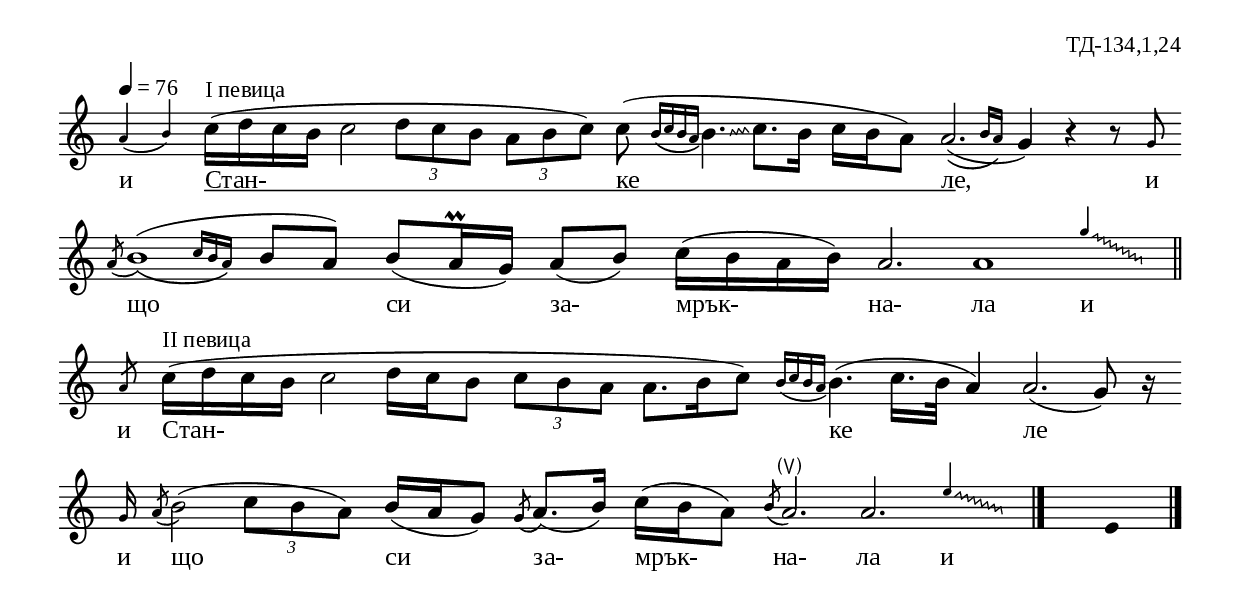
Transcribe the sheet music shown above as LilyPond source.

%{
TD_134_1_24
%}

\include "td-preamble.ly"

\score {
\relative c'' {
\tempo 4 = 76
%\time 5/16
\cadenzaOn
\override Glissando #'style = #'zigzag
\phrasingSlurDown
\stemUp \ii a4( \ii b) \stemNeutral
c16^\markup{I певица}[( d c b] c2 \times 2/3 { d8[ c b] } \times 2/3 { a[ b c]) }
c8( \grace { b16[\( c b a] } b4.\)\glissando c8.[ b16] c[ b a8])
\afterGrace a2.(\( { b16[ a]\) } g4) r r8 \ii g8
\bar ""
\acciaccatura a8 \afterGrace b1(\( { c16[ b a]\) } b8[ a]) b[( a16\prall g])
a8[( b]) c16[( b a b]) a2. a1 
\stemUp \ii g'4\glissando \hideNotes a,64 \unHideNotes \stemNeutral 
\bar "||"
\iii a8 
c16^\markup{II певица}[( d c b] c2 d16[ c b8] \times 2/3 { c[ b a] } a8.[ b16 c8])
\acciaccatura { b16[ c b a] } b4.( c16.[ b32] a4) a2.( g8) r16 \bar "" \ii g \bar ""
\acciaccatura a8 b2( \times 2/3 { c8[ b a]) } 
\bar ""
b16[( a g8]) \acciaccatura g a8.[( b16]) c[( b a8]) 
\parS
\acciaccatura b8 a2.-\parenthesize^\ltoe a 
\stemUp \ii e'4\glissando \hideNotes a,64 \unHideNotes 
 \bar "|." 
s4 \fixB e
 \bar "|."  
}
\addlyrics { и Стан- \startTextSpan ке ле, \stopTextSpan и що си за- мрък- на- ла и " "
 и Стан- ке ле и що си за- мрък- на- ла и }
%
\layout {
     \context { 
	    \Staff \remove "Time_signature_engraver" } 
  indent = #0
  line-width = 190\mm
  ragged-right=##f
\context {
      \Lyrics
      \consists "Text_spanner_engraver"
      \override TextSpanner #'direction = #DOWN
      \override TextSpanner #'style = #'line    
      \override TextSpanner #'outside-staff-priority = ##f
      \override TextSpanner #'padding = #0.2 % sets the distance of the line from the lyrics
      \override TextSpanner #'bound-details =
      #`((left . ((Y . 0)
                  (padding . 0)
                  (attach-dir . ,LEFT)))
         (left-broken . ((end-on-note . #t)))
         (right . ((Y . 0)
                   (padding . 0)
                   (attach-dir . ,RIGHT))))
    }
  
}
%
\midi { 
	\context {
		\Score
		tempoWholesPerMinute = #(ly:make-moment 76 4)
		}
	}
}
%
\header{
  opus = "ТД-134,1,24"
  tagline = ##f
}


